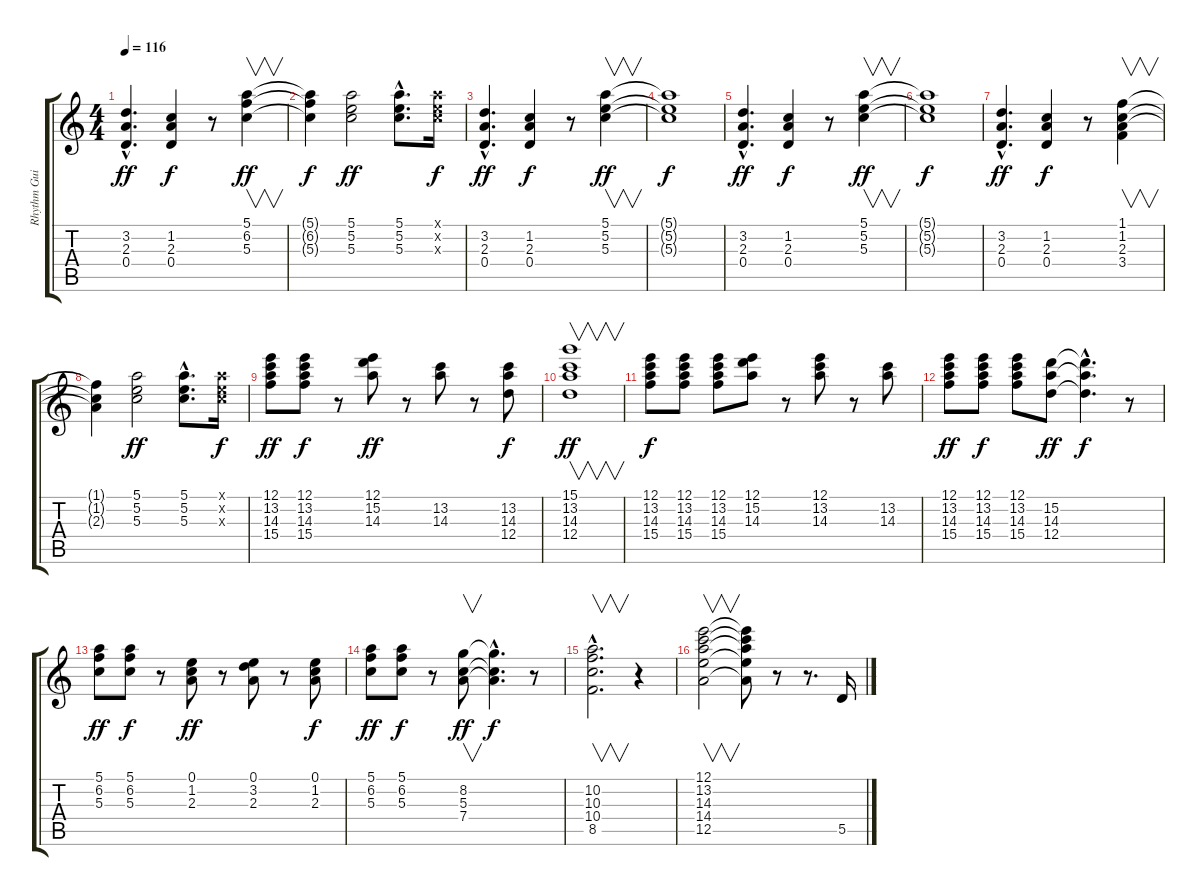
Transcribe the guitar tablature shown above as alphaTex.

\track ("Rhythm Guitar 1" "Rhythm Gui") {instrument distortionguitar}
\staff {score tabs}
\tuning (E4 B3 G3 D3 A2 E2) {hide}
\ts (4 4)
\tempo 116
\clef g2
\ks c
(3.2{hac} 2.3{hac} 0.4{hac}).4{d dy ff} (1.2 2.3 0.4).4{dy f} r.8 (5.1 6.2 5.3).4{v dy ff} |
(5.1{t} 6.2{t} 5.3{t}).4{dy f} (5.1 5.2 5.3).2{dy ff} (5.1{hac} 5.2{hac} 5.3{hac}).8{d} (5.1{x} 5.2{x} 5.3{x}).16{dy f} |
(3.2{hac} 2.3{hac} 0.4{hac}).4{d dy ff} (1.2 2.3 0.4).4{dy f} r.8 (5.1 5.2 5.3).4{v dy ff} |
(5.1{t} 5.2{t} 5.3{t}).1{dy f} |
(3.2{hac} 2.3{hac} 0.4{hac}).4{d dy ff} (1.2 2.3 0.4).4{dy f} r.8 (5.1 5.2 5.3).4{v dy ff} |
(5.1{t} 5.2{t} 5.3{t}).1{dy f} |
(3.2{hac} 2.3{hac} 0.4{hac}).4{d dy ff} (1.2 2.3 0.4).4{dy f} r.8 (1.1 1.2 2.3 3.4).4{v} |
(1.1{t} 1.2{t} 2.3{t}).4 (5.1 5.2 5.3).2{dy ff} (5.1{hac} 5.2{hac} 5.3{hac}).8{d} (5.1{x} 5.2{x} 5.3{x}).16{dy f} |
(12.1 13.2 14.3 15.4).8{dy ff} (12.1 13.2 14.3 15.4).8{dy f} r.8 (12.1 15.2 14.3).8{dy ff} r.8 (13.2 14.3).8 r.8 (13.2 14.3 12.4).8{dy f} |
(15.1 13.2 14.3 12.4).1{v dy ff} |
(12.1 13.2 14.3 15.4).8{dy f} (12.1 13.2 14.3 15.4).8 (12.1 13.2 14.3 15.4).8 (12.1 15.2 14.3).8 r.8 (12.1 13.2 14.3).8 r.8 (13.2 14.3).8 |
(12.1 13.2 14.3 15.4).8{dy ff} (12.1 13.2 14.3 15.4).8{dy f} (12.1 13.2 14.3 15.4).8 (15.2 14.3 12.4).8{dy ff} (15.2{hac t} 14.3{hac t} 12.4{hac t}).4{d dy f} r.8 |
(5.1 6.2 5.3).8{dy ff} (5.1 6.2 5.3).8{dy f} r.8 (0.1 1.2 2.3).8{dy ff} r.8 (0.1 3.2 2.3).8 r.8 (0.1 1.2 2.3).8{dy f} |
(5.1 6.2 5.3).8{dy ff} (5.1 6.2 5.3).8{dy f} r.8 (8.2 5.3 7.4).8{v dy ff} (8.2{hac t} 5.3{hac t} 7.4{hac t}).4{d dy f} r.8 |
(10.2{hac} 10.3{hac} 10.4{hac} 8.5{hac}).2{v d} r.4 |
(12.1 13.2 14.3 14.4 12.5).2{v} (12.1{t} 13.2{t} 14.3{t} 14.4{t} 12.5{t}).8 r.8 r.8{d} 5.5.16
